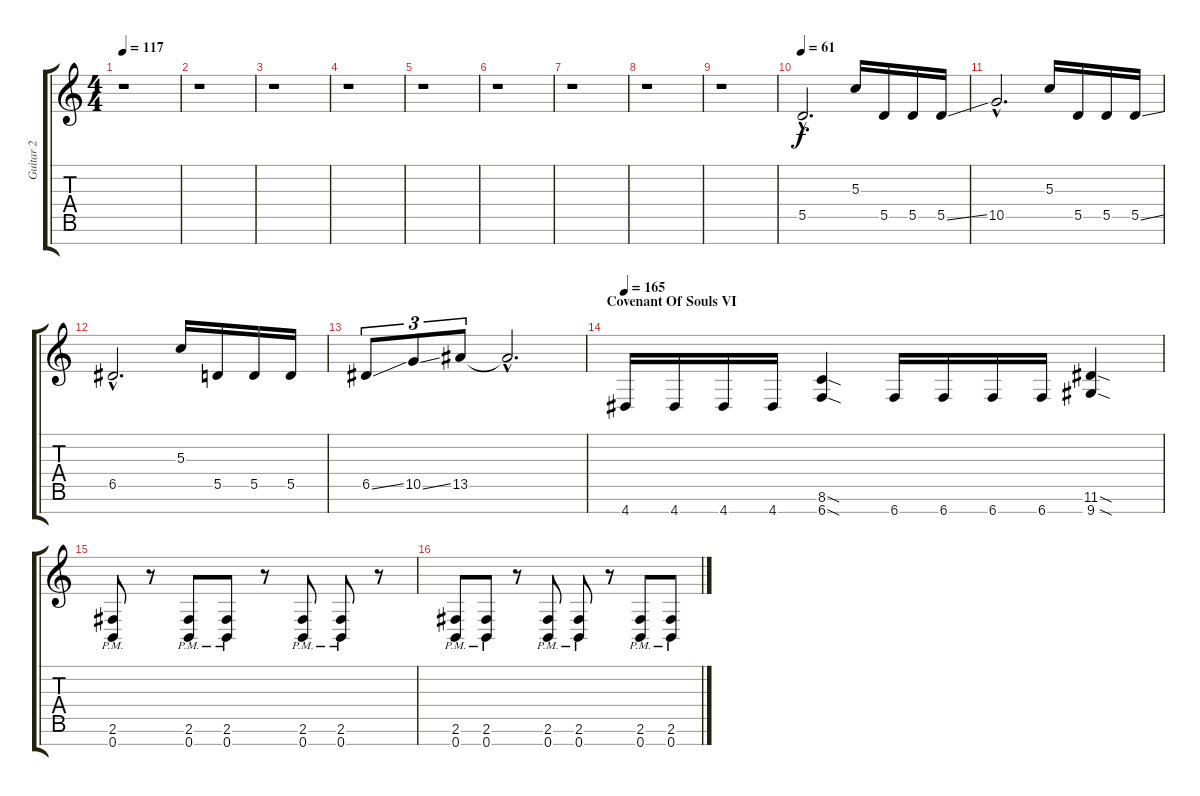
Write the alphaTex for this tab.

\track ("Guitar 2" "Guitar 2") {instrument distortionguitar}
\staff {score tabs}
\tuning (E4 B3 G3 D3 A2 E2 B1) {hide}
\ts (4 4)
\tempo 117
\clef g2
\ks c
r.1{dy f} |
r.1 |
r.1 |
r.1 |
r.1 |
r.1 |
r.1 |
r.1 |
r.1 |
\section ("" "")
\tempo 61
5.5{hac}.2{d volume 16} 5.3.16 5.5.16 5.5.16 5.5{ss}.16 |
10.5{hac}.2{d} 5.3.16 5.5.16 5.5.16 5.5{ss}.16 |
6.5{hac}.2{d} 5.3.16 5.5.16 5.5.16 5.5.16 |
6.5{ss}.8{tu (3 2)} 10.5{ss}.8{tu (3 2)} 13.5.8{tu (3 2)} 13.5{hac t}.2{d} |
\section ("" "Covenant Of Souls VI")
\tempo 165
4.7.16{volume 16} 4.7.16 4.7.16 4.7.16 (8.6{sod} 6.7{sod}).4 6.7.16 6.7.16 6.7.16 6.7.16 (11.6{sod} 9.7{sod}).4 |
(2.6{pm} 0.7{pm}).8 r.8 (2.6{pm} 0.7{pm}).8 (2.6{pm} 0.7{pm}).8 r.8 (2.6{pm} 0.7{pm}).8 (2.6{pm} 0.7{pm}).8 r.8 |
(2.6{pm} 0.7{pm}).8 (2.6{pm} 0.7{pm}).8 r.8 (2.6{pm} 0.7{pm}).8 (2.6{pm} 0.7{pm}).8 r.8 (2.6{pm} 0.7{pm}).8 (2.6{pm} 0.7{pm}).8
